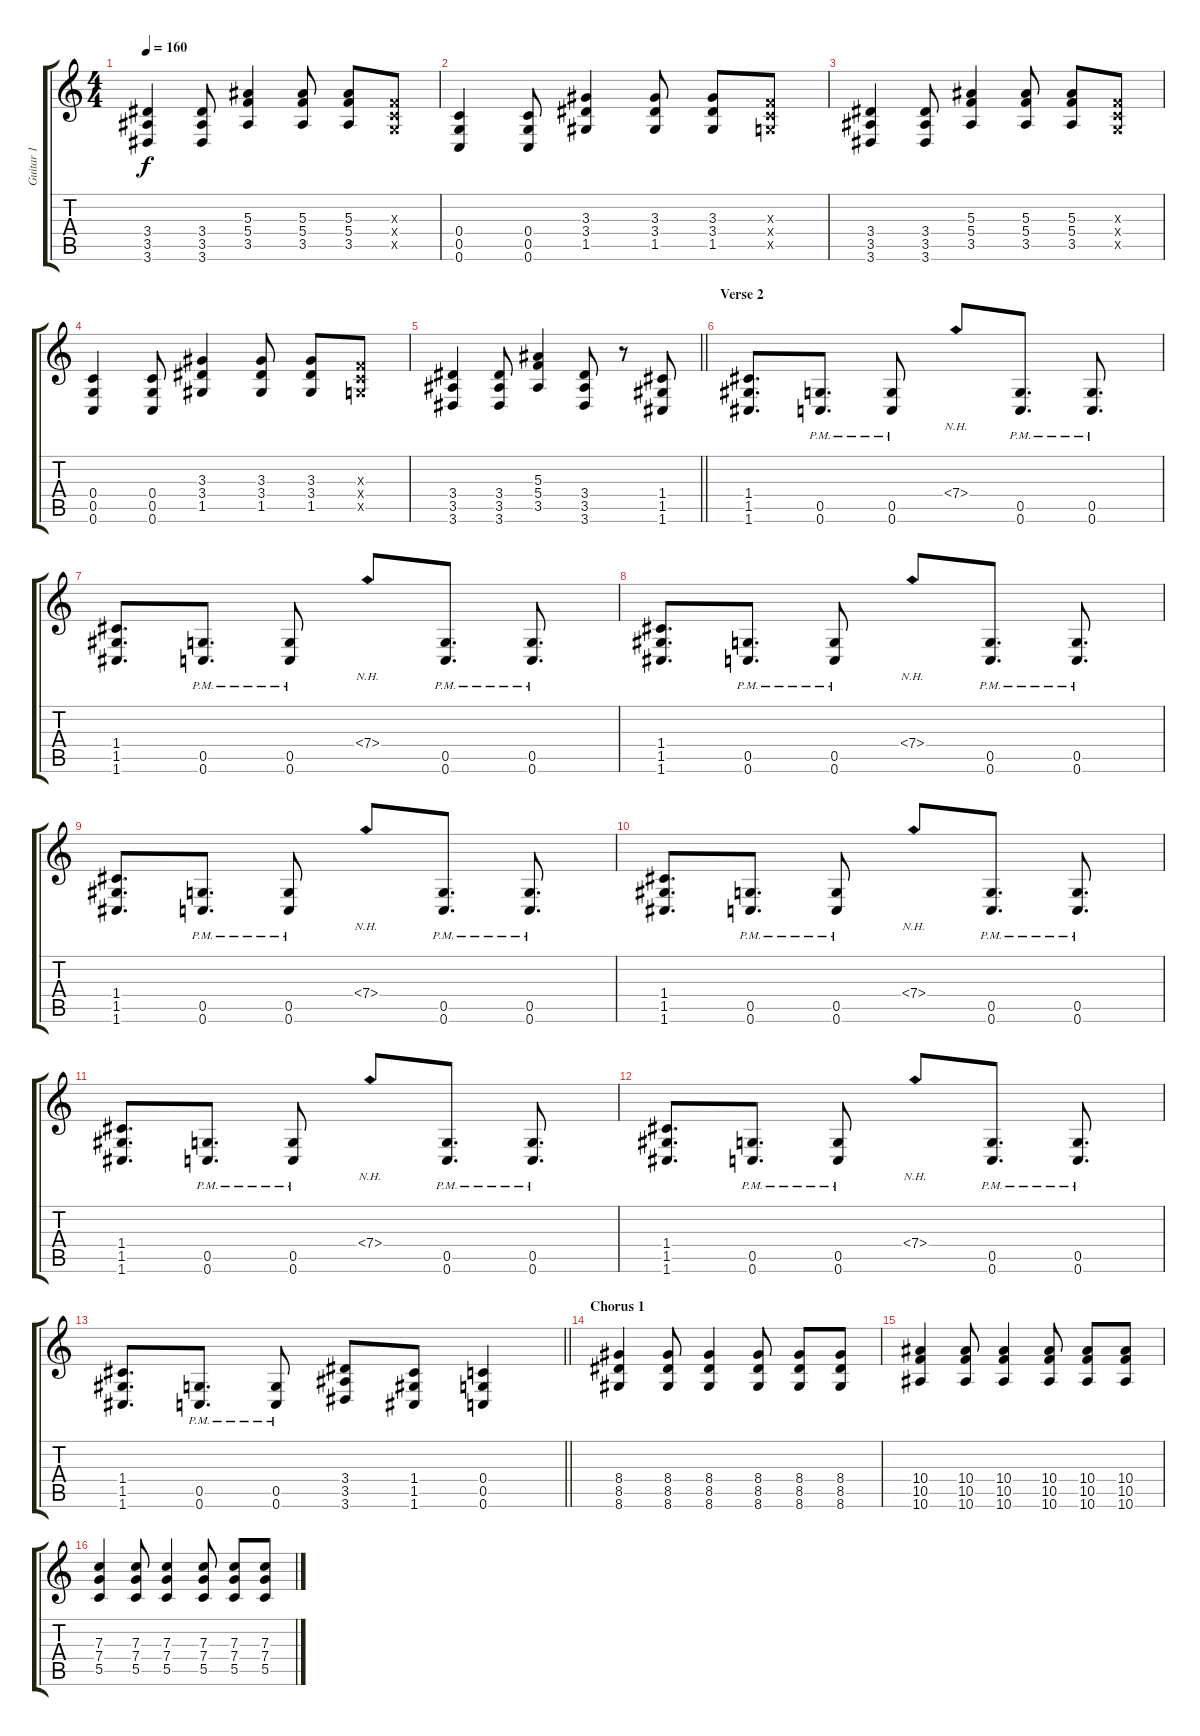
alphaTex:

\track ("Guitar 1" "Guitar 1") {instrument distortionguitar}
\staff {score tabs}
\tuning (D4 A3 F3 C3 G2 C2) {hide}
\ts (4 4)
\tempo 160
\clef g2
\ks c
(3.4 3.5 3.6).4{dy f} (3.4 3.5 3.6).8 (5.3 5.4 3.5).4 (5.3 5.4 3.5).8 (5.3 5.4 3.5).8 (0.3{x} 0.4{x} 0.5{x}).8 |
(0.4 0.5 0.6).4 (0.4 0.5 0.6).8 (3.3 3.4 1.5).4 (3.3 3.4 1.5).8 (3.3 3.4 1.5).8 (0.3{x} 0.4{x} 0.5{x}).8 |
(3.4 3.5 3.6).4 (3.4 3.5 3.6).8 (5.3 5.4 3.5).4 (5.3 5.4 3.5).8 (5.3 5.4 3.5).8 (0.3{x} 0.4{x} 0.5{x}).8 |
(0.4 0.5 0.6).4 (0.4 0.5 0.6).8 (3.3 3.4 1.5).4 (3.3 3.4 1.5).8 (3.3 3.4 1.5).8 (0.3{x} 0.4{x} 0.5{x}).8 |
\barLineRight lightlight
(3.4 3.5 3.6).4 (3.4 3.5 3.6).8 (5.3 5.4 3.5).4 (3.4 3.5 3.6).8 r.8 (1.4 1.5 1.6).8 |
\section ("" "Verse 2")
(1.4 1.5 1.6).8{d} (0.5 0.6{pm}).8{d} (0.5 0.6{pm}).8 7.4{nh}.8 (0.5 0.6{pm}).8{d} (0.5 0.6{pm}).8{d} |
(1.4 1.5 1.6).8{d} (0.5 0.6{pm}).8{d} (0.5 0.6{pm}).8 7.4{nh}.8 (0.5 0.6{pm}).8{d} (0.5 0.6{pm}).8{d} |
(1.4 1.5 1.6).8{d} (0.5 0.6{pm}).8{d} (0.5 0.6{pm}).8 7.4{nh}.8 (0.5 0.6{pm}).8{d} (0.5 0.6{pm}).8{d} |
(1.4 1.5 1.6).8{d} (0.5 0.6{pm}).8{d} (0.5 0.6{pm}).8 7.4{nh}.8 (0.5 0.6{pm}).8{d} (0.5 0.6{pm}).8{d} |
(1.4 1.5 1.6).8{d} (0.5 0.6{pm}).8{d} (0.5 0.6{pm}).8 7.4{nh}.8 (0.5 0.6{pm}).8{d} (0.5 0.6{pm}).8{d} |
(1.4 1.5 1.6).8{d} (0.5 0.6{pm}).8{d} (0.5 0.6{pm}).8 7.4{nh}.8 (0.5 0.6{pm}).8{d} (0.5 0.6{pm}).8{d} |
(1.4 1.5 1.6).8{d} (0.5 0.6{pm}).8{d} (0.5 0.6{pm}).8 7.4{nh}.8 (0.5 0.6{pm}).8{d} (0.5 0.6{pm}).8{d} |
\barLineRight lightlight
(1.4 1.5 1.6).8{d} (0.5 0.6{pm}).8{d} (0.5 0.6{pm}).8 (3.4 3.5 3.6).8 (1.4 1.5 1.6).8 (0.4 0.5 0.6).4 |
\section ("" "Chorus 1")
(8.4 8.5 8.6).4 (8.4 8.5 8.6).8 (8.4 8.5 8.6).4 (8.4 8.5 8.6).8 (8.4 8.5 8.6).8 (8.4 8.5 8.6).8 |
(10.4 10.5 10.6).4 (10.4 10.5 10.6).8 (10.4 10.5 10.6).4 (10.4 10.5 10.6).8 (10.4 10.5 10.6).8 (10.4 10.5 10.6).8 |
(7.3 7.4 5.5).4 (7.3 7.4 5.5).8 (7.3 7.4 5.5).4 (7.3 7.4 5.5).8 (7.3 7.4 5.5).8 (7.3 7.4 5.5).8
